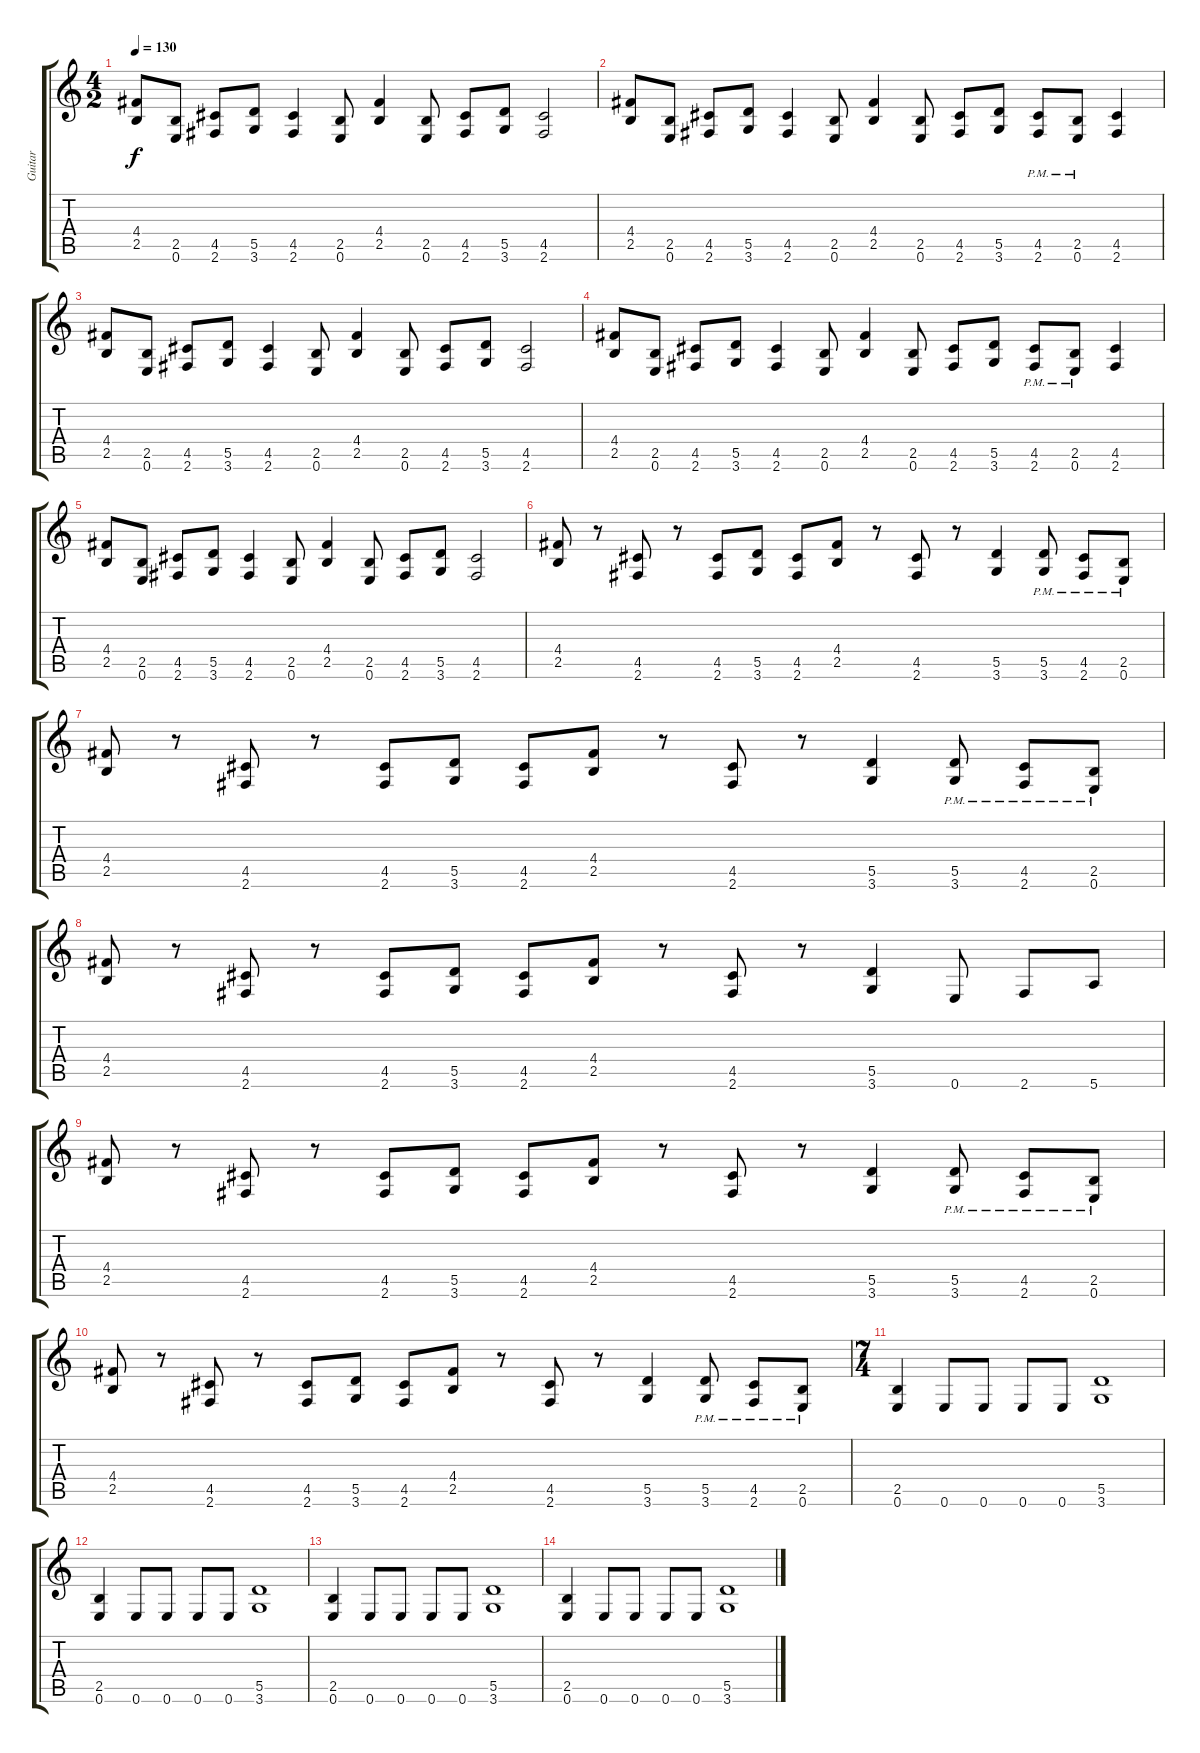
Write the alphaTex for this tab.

\track ("Guitar" "Guitar") {instrument distortionguitar bank 6}
\staff {score tabs}
\tuning (E4 B3 G3 D3 A2 E2) {hide}
\ts (4 2)
\tempo 130
\clef g2
\ks c
(4.4 2.5).8{dy f} (2.5 0.6).8 (4.5 2.6).8 (5.5 3.6).8 (4.5 2.6).4 (2.5 0.6).8 (4.4 2.5).4 (2.5 0.6).8 (4.5 2.6).8 (5.5 3.6).8 (4.5 2.6).2 |
(4.4 2.5).8 (2.5 0.6).8 (4.5 2.6).8 (5.5 3.6).8 (4.5 2.6).4 (2.5 0.6).8 (4.4 2.5).4 (2.5 0.6).8 (4.5 2.6).8 (5.5 3.6).8 (4.5{pm} 2.6{pm}).8 (2.5{pm} 0.6{pm}).8 (4.5 2.6).4 |
(4.4 2.5).8 (2.5 0.6).8 (4.5 2.6).8 (5.5 3.6).8 (4.5 2.6).4 (2.5 0.6).8 (4.4 2.5).4 (2.5 0.6).8 (4.5 2.6).8 (5.5 3.6).8 (4.5 2.6).2 |
(4.4 2.5).8 (2.5 0.6).8 (4.5 2.6).8 (5.5 3.6).8 (4.5 2.6).4 (2.5 0.6).8 (4.4 2.5).4 (2.5 0.6).8 (4.5 2.6).8 (5.5 3.6).8 (4.5{pm} 2.6{pm}).8 (2.5{pm} 0.6{pm}).8 (4.5 2.6).4 |
(4.4 2.5).8 (2.5 0.6).8 (4.5 2.6).8 (5.5 3.6).8 (4.5 2.6).4 (2.5 0.6).8 (4.4 2.5).4 (2.5 0.6).8 (4.5 2.6).8 (5.5 3.6).8 (4.5 2.6).2 |
(4.4 2.5).8 r.8 (4.5 2.6).8 r.8 (4.5 2.6).8 (5.5 3.6).8 (4.5 2.6).8 (4.4 2.5).8 r.8 (4.5 2.6).8 r.8 (5.5 3.6).4 (5.5{pm} 3.6{pm}).8 (4.5{pm} 2.6{pm}).8 (2.5{pm} 0.6{pm}).8 |
(4.4 2.5).8 r.8 (4.5 2.6).8 r.8 (4.5 2.6).8 (5.5 3.6).8 (4.5 2.6).8 (4.4 2.5).8 r.8 (4.5 2.6).8 r.8 (5.5 3.6).4 (5.5{pm} 3.6{pm}).8 (4.5{pm} 2.6{pm}).8 (2.5{pm} 0.6{pm}).8 |
(4.4 2.5).8 r.8 (4.5 2.6).8 r.8 (4.5 2.6).8 (5.5 3.6).8 (4.5 2.6).8 (4.4 2.5).8 r.8 (4.5 2.6).8 r.8 (5.5 3.6).4 0.6.8 2.6.8 5.6.8 |
(4.4 2.5).8 r.8 (4.5 2.6).8 r.8 (4.5 2.6).8 (5.5 3.6).8 (4.5 2.6).8 (4.4 2.5).8 r.8 (4.5 2.6).8 r.8 (5.5 3.6).4 (5.5{pm} 3.6{pm}).8 (4.5{pm} 2.6{pm}).8 (2.5{pm} 0.6{pm}).8 |
(4.4 2.5).8 r.8 (4.5 2.6).8 r.8 (4.5 2.6).8 (5.5 3.6).8 (4.5 2.6).8 (4.4 2.5).8 r.8 (4.5 2.6).8 r.8 (5.5 3.6).4 (5.5{pm} 3.6{pm}).8 (4.5{pm} 2.6{pm}).8 (2.5{pm} 0.6{pm}).8 |
\ts (7 4)
(2.5 0.6).4 0.6.8 0.6.8 0.6.8 0.6.8 (5.5 3.6).1 |
(2.5 0.6).4 0.6.8 0.6.8 0.6.8 0.6.8 (5.5 3.6).1 |
(2.5 0.6).4 0.6.8 0.6.8 0.6.8 0.6.8 (5.5 3.6).1 |
(2.5 0.6).4 0.6.8 0.6.8 0.6.8 0.6.8 (5.5 3.6).1
